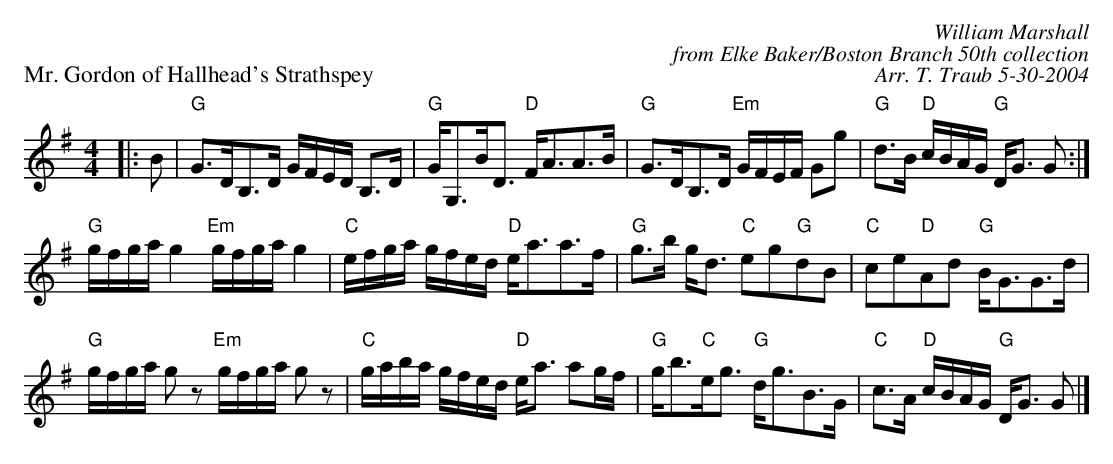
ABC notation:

X:1
P: Mr. Gordon of Hallhead's Strathspey
C: William Marshall
C: from Elke Baker/Boston Branch 50th collection
C: Arr. T. Traub 5-30-2004
M: 4/4
L: 1/8
K: G
|: B|"G"G>DB,>D G/F/E/D/ B,>D|"G"G<G,B<D "D"F<AA>B|"G"G>DB,>D "Em"G/F/E/F/ Gg|"G"d>B "D"c/B/A/G/ "G"D<G G :|
"G"g/f/g/a/ g2 "Em"g/f/g/a/ g2|"C"e/f/g/a/ g/f/e/d/ "D"e<aa>f|"G"g>b g<d "C"eg"G"dB|"C"ce"D"Ad "G"B<GG>d|
"G"g/f/g/a/ g z "Em"g/f/g/a/ g z|"C"g/a/b/a/ g/f/e/d/ "D"e<a ag/f/|"G"g<b"C"e<g "G"d<gB>G|"C"c>A "D"c/B/A/G/ "G"D<G G |]
